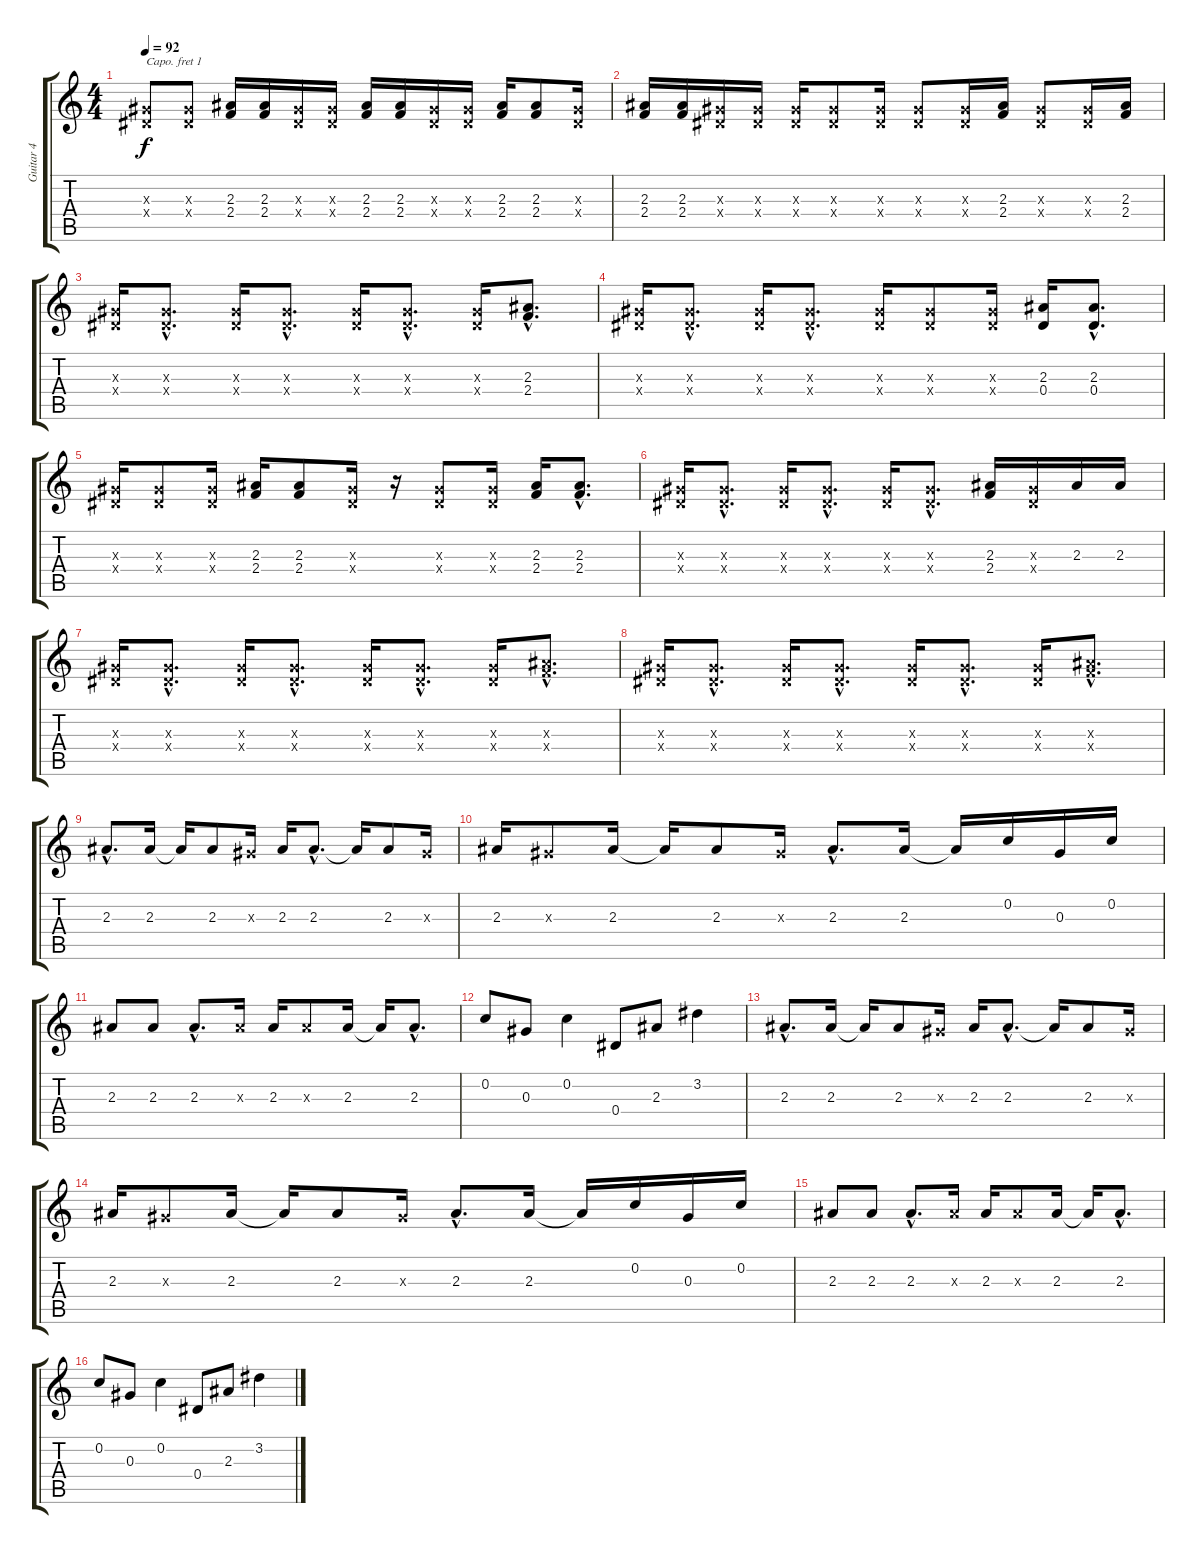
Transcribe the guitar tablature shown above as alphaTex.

\track ("Guitar 4" "Guitar 4") {instrument electricguitarclean}
\staff {score tabs}
\capo 1
\tuning (E4 B3 G3 D3 A2 E2) {hide}
\ts (4 4)
\tempo 92
\clef g2
\ks c
(0.3{x} 0.4{x}).8{dy f} (0.3{x} 0.4{x}).8 (2.3 2.4).16 (2.3 2.4).16 (0.3{x} 0.4{x}).16 (0.3{x} 0.4{x}).16 (2.3 2.4).16 (2.3 2.4).16 (0.3{x} 0.4{x}).16 (0.3{x} 0.4{x}).16 (2.3 2.4).16 (2.3 2.4).8 (0.3{x} 0.4{x}).16 |
(2.3 2.4).16 (2.3 2.4).16 (0.3{x} 0.4{x}).16 (0.3{x} 0.4{x}).16 (0.3{x} 0.4{x}).16 (0.3{x} 0.4{x}).8 (0.3{x} 0.4{x}).16 (0.3{x} 0.4{x}).8 (0.3{x} 0.4{x}).16 (2.3 2.4).16 (0.3{x} 0.4{x}).8 (0.3{x} 0.4{x}).16 (2.3 2.4).16 |
(0.3{x} 0.4{x}).16 (0.3{hac x} 0.4{hac x}).8{d} (0.3{x} 0.4{x}).16 (0.3{hac x} 0.4{hac x}).8{d} (0.3{x} 0.4{x}).16 (0.3{hac x} 0.4{hac x}).8{d} (0.3{x} 0.4{x}).16 (2.3{hac} 2.4{hac}).8{d} |
(0.3{x} 0.4{x}).16 (0.3{hac x} 0.4{hac x}).8{d} (0.3{x} 0.4{x}).16 (0.3{hac x} 0.4{hac x}).8{d} (0.3{x} 0.4{x}).16 (0.3{x} 0.4{x}).8 (0.3{x} 0.4{x}).16 (2.3 0.4).16 (2.3{hac} 0.4{hac}).8{d} |
(0.3{x} 0.4{x}).16 (0.3{x} 0.4{x}).8 (0.3{x} 0.4{x}).16 (2.3 2.4).16 (2.3 2.4).8 (0.3{x} 0.4{x}).16 r.16 (0.3{x} 0.4{x}).8 (0.3{x} 0.4{x}).16 (2.3 2.4).16 (2.3{hac} 2.4{hac}).8{d} |
(0.3{x} 0.4{x}).16 (0.3{hac x} 0.4{hac x}).8{d} (0.3{x} 0.4{x}).16 (0.3{hac x} 0.4{hac x}).8{d} (0.3{x} 0.4{x}).16 (0.3{hac x} 0.4{hac x}).8{d} (2.3 2.4).16 (0.3{x} 0.4{x}).16 2.3.16 2.3.16 |
(0.3{x} 0.4{x}).16 (0.3{hac x} 0.4{hac x}).8{d} (0.3{x} 0.4{x}).16 (0.3{hac x} 0.4{hac x}).8{d} (0.3{x} 0.4{x}).16 (0.3{hac x} 0.4{hac x}).8{d} (0.3{x} 0.4{x}).16 (2.3{hac x} 2.4{hac x}).8{d} |
(0.3{x} 0.4{x}).16 (0.3{hac x} 0.4{hac x}).8{d} (0.3{x} 0.4{x}).16 (0.3{hac x} 0.4{hac x}).8{d} (0.3{x} 0.4{x}).16 (0.3{hac x} 0.4{hac x}).8{d} (0.3{x} 0.4{x}).16 (2.3{hac x} 2.4{hac x}).8{d} |
2.3{hac}.8{d} 2.3.16 2.3{t}.16 2.3.8 0.3{x}.16 2.3.16 2.3{hac}.8{d} 2.3{t}.16 2.3.8 0.3{x}.16 |
2.3.16 0.3{x}.8 2.3.16 2.3{t}.16 2.3.8 0.3{x}.16 2.3{hac}.8{d} 2.3.16 2.3{t}.16 0.2.16 0.3.16 0.2.16 |
2.3.8 2.3.8 2.3{hac}.8{d} 2.3{x}.16 2.3.16 2.3{x}.8 2.3.16 2.3{t}.16 2.3{hac}.8{d} |
0.2.8 0.3.8 0.2.4 0.4.8 2.3.8 3.2.4 |
2.3{hac}.8{d} 2.3.16 2.3{t}.16 2.3.8 0.3{x}.16 2.3.16 2.3{hac}.8{d} 2.3{t}.16 2.3.8 0.3{x}.16 |
2.3.16 0.3{x}.8 2.3.16 2.3{t}.16 2.3.8 0.3{x}.16 2.3{hac}.8{d} 2.3.16 2.3{t}.16 0.2.16 0.3.16 0.2.16 |
2.3.8 2.3.8 2.3{hac}.8{d} 2.3{x}.16 2.3.16 2.3{x}.8 2.3.16 2.3{t}.16 2.3{hac}.8{d} |
0.2.8 0.3.8 0.2.4 0.4.8 2.3.8 3.2.4
